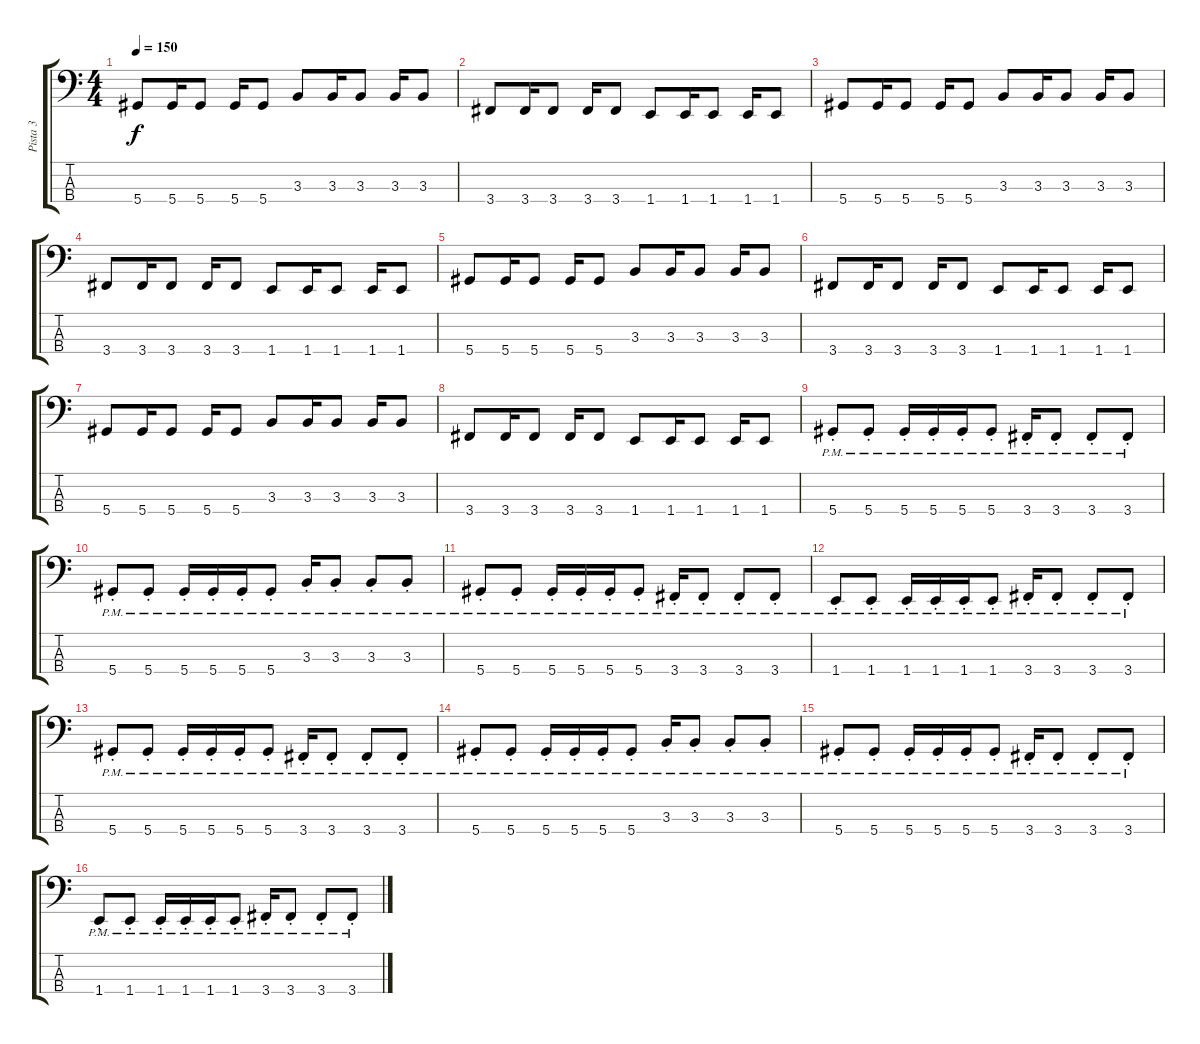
\track ("Pista 3" "Pista 3") {instrument electricbassfinger}
\staff {score tabs}
\tuning (Gb2 Db2 Ab1 Eb1) {hide}
\ts (4 4)
\tempo 150
\clef f4
\ks c
5.4.8{dy f instrument electricbassfinger} 5.4.16 5.4.8 5.4.16 5.4.8 3.3.8 3.3.16 3.3.8 3.3.16 3.3.8 |
3.4.8 3.4.16 3.4.8 3.4.16 3.4.8 1.4.8 1.4.16 1.4.8 1.4.16 1.4.8 |
5.4.8 5.4.16 5.4.8 5.4.16 5.4.8 3.3.8 3.3.16 3.3.8 3.3.16 3.3.8 |
3.4.8 3.4.16 3.4.8 3.4.16 3.4.8 1.4.8 1.4.16 1.4.8 1.4.16 1.4.8 |
5.4.8 5.4.16 5.4.8 5.4.16 5.4.8 3.3.8 3.3.16 3.3.8 3.3.16 3.3.8 |
3.4.8 3.4.16 3.4.8 3.4.16 3.4.8 1.4.8 1.4.16 1.4.8 1.4.16 1.4.8 |
5.4.8 5.4.16 5.4.8 5.4.16 5.4.8 3.3.8 3.3.16 3.3.8 3.3.16 3.3.8 |
3.4.8 3.4.16 3.4.8 3.4.16 3.4.8 1.4.8 1.4.16 1.4.8 1.4.16 1.4.8 |
5.4{pm st}.8 5.4{pm st}.8 5.4{pm st}.16 5.4{pm st}.16 5.4{pm st}.16 5.4{pm st}.8 3.4{pm st}.16 3.4{pm st}.8 3.4{pm st}.8 3.4{pm st}.8 |
5.4{pm st}.8 5.4{pm st}.8 5.4{pm st}.16 5.4{pm st}.16 5.4{pm st}.16 5.4{pm st}.8 3.3{pm st}.16 3.3{pm st}.8 3.3{pm st}.8 3.3{pm st}.8 |
5.4{pm st}.8 5.4{pm st}.8 5.4{pm st}.16 5.4{pm st}.16 5.4{pm st}.16 5.4{pm st}.8 3.4{pm st}.16 3.4{pm st}.8 3.4{pm st}.8 3.4{pm st}.8 |
1.4{pm st}.8 1.4{pm st}.8 1.4{pm st}.16 1.4{pm st}.16 1.4{pm st}.16 1.4{pm st}.8 3.4{pm st}.16 3.4{pm st}.8 3.4{pm st}.8 3.4{pm st}.8 |
5.4{pm st}.8 5.4{pm st}.8 5.4{pm st}.16 5.4{pm st}.16 5.4{pm st}.16 5.4{pm st}.8 3.4{pm st}.16 3.4{pm st}.8 3.4{pm st}.8 3.4{pm st}.8 |
5.4{pm st}.8 5.4{pm st}.8 5.4{pm st}.16 5.4{pm st}.16 5.4{pm st}.16 5.4{pm st}.8 3.3{pm st}.16 3.3{pm st}.8 3.3{pm st}.8 3.3{pm st}.8 |
5.4{pm st}.8 5.4{pm st}.8 5.4{pm st}.16 5.4{pm st}.16 5.4{pm st}.16 5.4{pm st}.8 3.4{pm st}.16 3.4{pm st}.8 3.4{pm st}.8 3.4{pm st}.8 |
1.4{pm st}.8 1.4{pm st}.8 1.4{pm st}.16 1.4{pm st}.16 1.4{pm st}.16 1.4{pm st}.8 3.4{pm st}.16 3.4{pm st}.8 3.4{pm st}.8 3.4{pm st}.8
